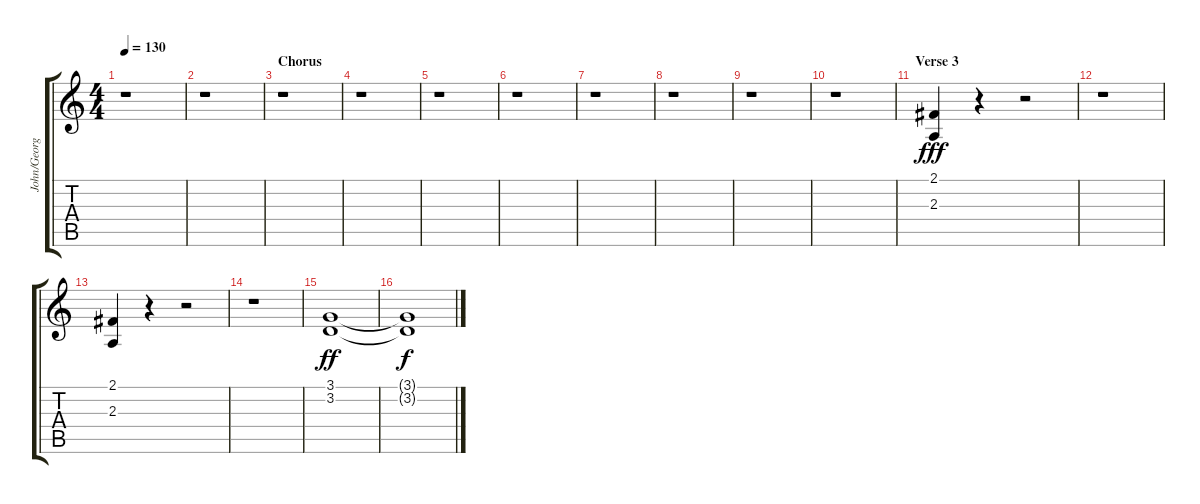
\track ("John/George" "John/Georg") {instrument frenchhorn}
\staff {score tabs}
\tuning (E4 B3 G3 D3 A2 E2) {hide}
\ts (4 4)
\tempo 130
\clef g2
\ks c
r.1{dy f} |
r.1 |
\section ("" "Chorus")
r.1 |
r.1 |
r.1 |
r.1 |
r.1 |
r.1 |
r.1 |
r.1 |
\section ("" "Verse 3")
(2.1 2.3).4{dy fff} r.4 r.2 |
r.1 |
(2.1 2.3).4 r.4 r.2 |
r.1 |
(3.1 3.2).1{dy ff} |
(3.1{t} 3.2{t}).1{dy f}
